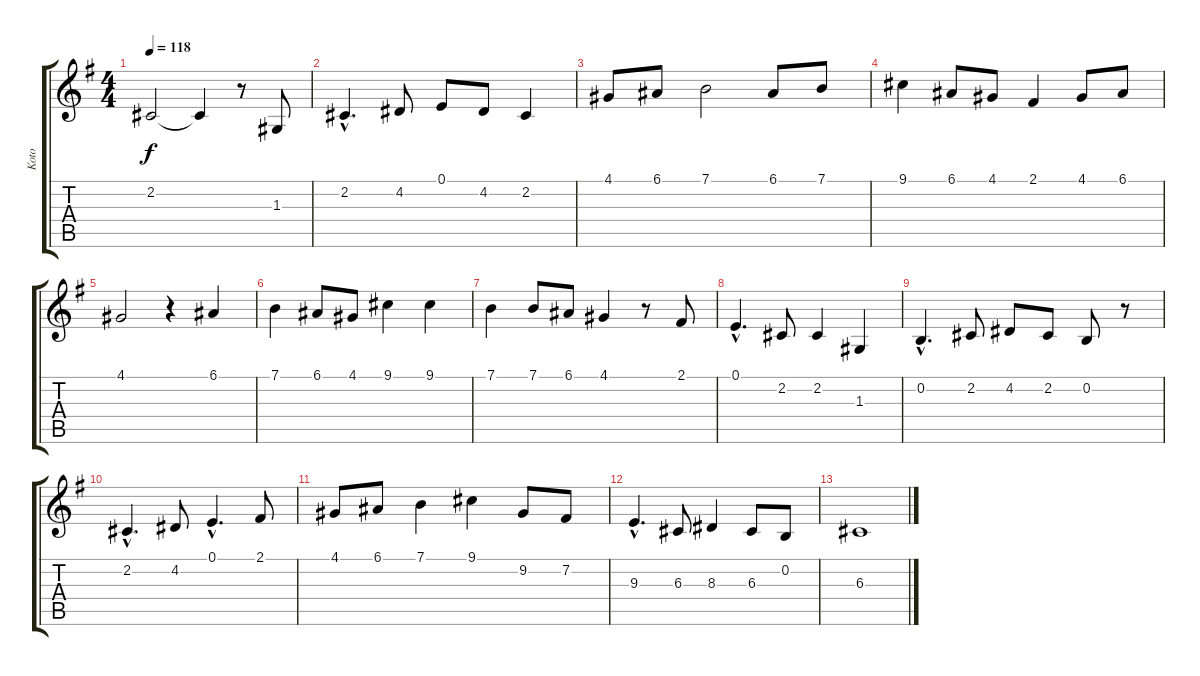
\track ("Koto" "Koto") {instrument koto}
\staff {score tabs}
\tuning (E4 B3 G3 D3 A2 E2) {hide}
\ts (4 4)
\tempo 118
\clef g2
\ks eminor
2.2.2{dy f} 2.2{t}.4 r.8 1.3.8 |
2.2{hac}.4{d} 4.2.8 0.1.8 4.2.8 2.2.4 |
4.1.8 6.1.8 7.1.2 6.1.8 7.1.8 |
9.1.4 6.1.8 4.1.8 2.1.4 4.1.8 6.1.8 |
4.1.2 r.4 6.1.4 |
7.1.4 6.1.8 4.1.8 9.1.4 9.1.4 |
7.1.4 7.1.8 6.1.8 4.1.4 r.8 2.1.8 |
0.1{hac}.4{d} 2.2.8 2.2.4 1.3.4 |
0.2{hac}.4{d} 2.2.8 4.2.8 2.2.8 0.2.8 r.8 |
2.2{hac}.4{d} 4.2.8 0.1{hac}.4{d} 2.1.8 |
4.1.8 6.1.8 7.1.4 9.1.4 9.2.8 7.2.8 |
9.3{hac}.4{d} 6.3.8 8.3.4 6.3.8 0.2.8 |
6.3.1
